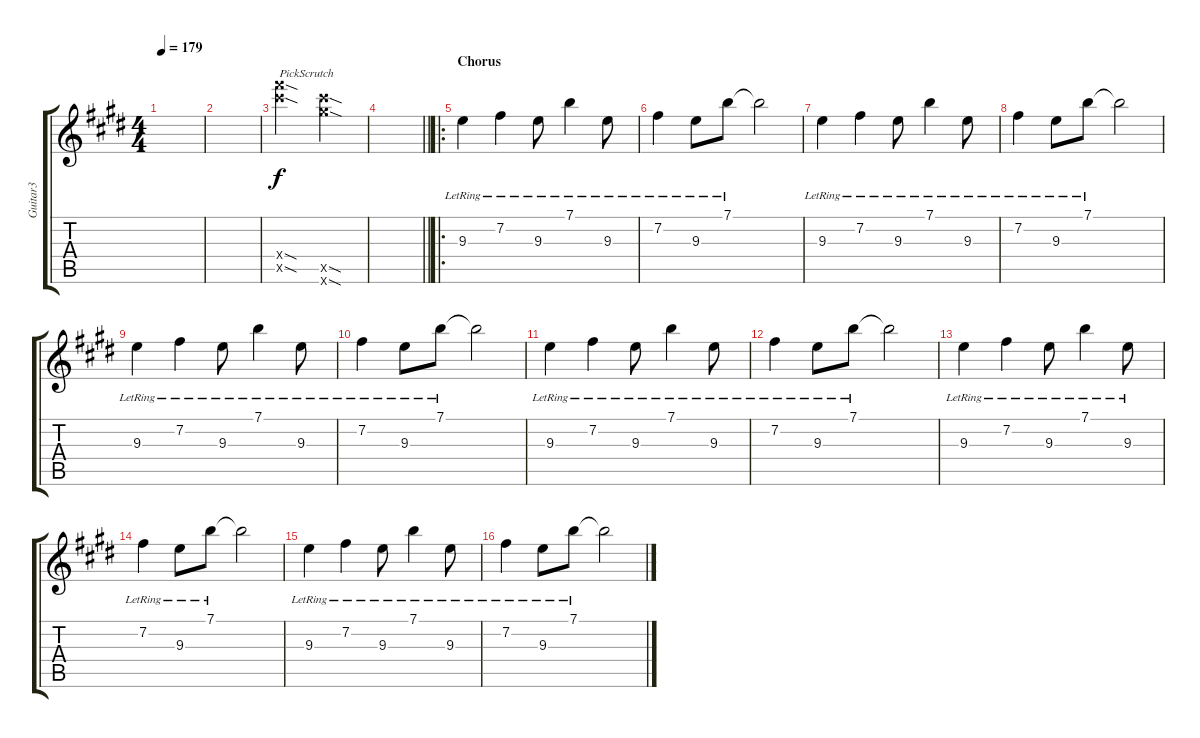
\track ("Guitar3" "Guitar3") {instrument electricguitarclean}
\staff {score tabs}
\tuning (E4 B3 G3 D3 A2 E2) {hide}
\ts (4 4)
\tempo 179
\clef g2
\ks e
|
|
(28.4{sod x} 28.5{sod x}).2{txt "PickScrutch" balance 2 instrument overdrivenguitar} (28.5{sod x} 28.6{sod x}).2{balance 14 instrument overdrivenguitar} |
\barLineRight lightlight
|
\ro
\section ("" "Chorus")
9.3{lr}.4{balance 8 instrument electricguitarclean} 7.2{lr}.4 9.3{lr}.8 7.1{lr}.4 9.3{lr}.8 |
7.2{lr}.4 9.3{lr}.8 7.1{lr}.8 7.1{t}.2 |
9.3{lr}.4 7.2{lr}.4 9.3{lr}.8 7.1{lr}.4 9.3{lr}.8 |
7.2{lr}.4 9.3{lr}.8 7.1{lr}.8 7.1{t}.2 |
9.3{lr}.4 7.2{lr}.4 9.3{lr}.8 7.1{lr}.4 9.3{lr}.8 |
7.2{lr}.4 9.3{lr}.8 7.1{lr}.8 7.1{t}.2 |
9.3{lr}.4 7.2{lr}.4 9.3{lr}.8 7.1{lr}.4 9.3{lr}.8 |
7.2{lr}.4 9.3{lr}.8 7.1{lr}.8 7.1{t}.2 |
9.3{lr}.4 7.2{lr}.4 9.3{lr}.8 7.1{lr}.4 9.3{lr}.8 |
7.2{lr}.4 9.3{lr}.8 7.1{lr}.8 7.1{t}.2 |
9.3{lr}.4 7.2{lr}.4 9.3{lr}.8 7.1{lr}.4 9.3{lr}.8 |
7.2{lr}.4 9.3{lr}.8 7.1{lr}.8 7.1{t}.2
